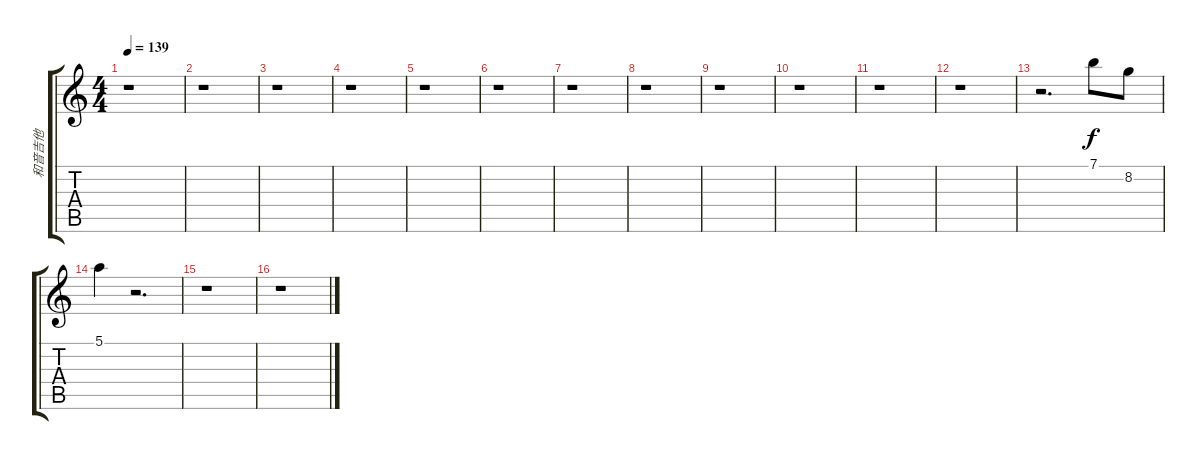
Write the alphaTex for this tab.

\track ("和音吉他" "和音吉他") {instrument distortionguitar}
\staff {score tabs}
\tuning (E4 B3 G3 D3 A2 E2) {hide}
\ts (4 4)
\tempo 139
\clef g2
\ks c
r.1{dy f instrument distortionguitar} |
r.1 |
r.1 |
r.1 |
r.1 |
r.1 |
r.1 |
r.1 |
r.1 |
r.1 |
r.1 |
r.1 |
r.2{d} 7.1.8 8.2.8 |
5.1.4 r.2{d} |
r.1 |
r.1
